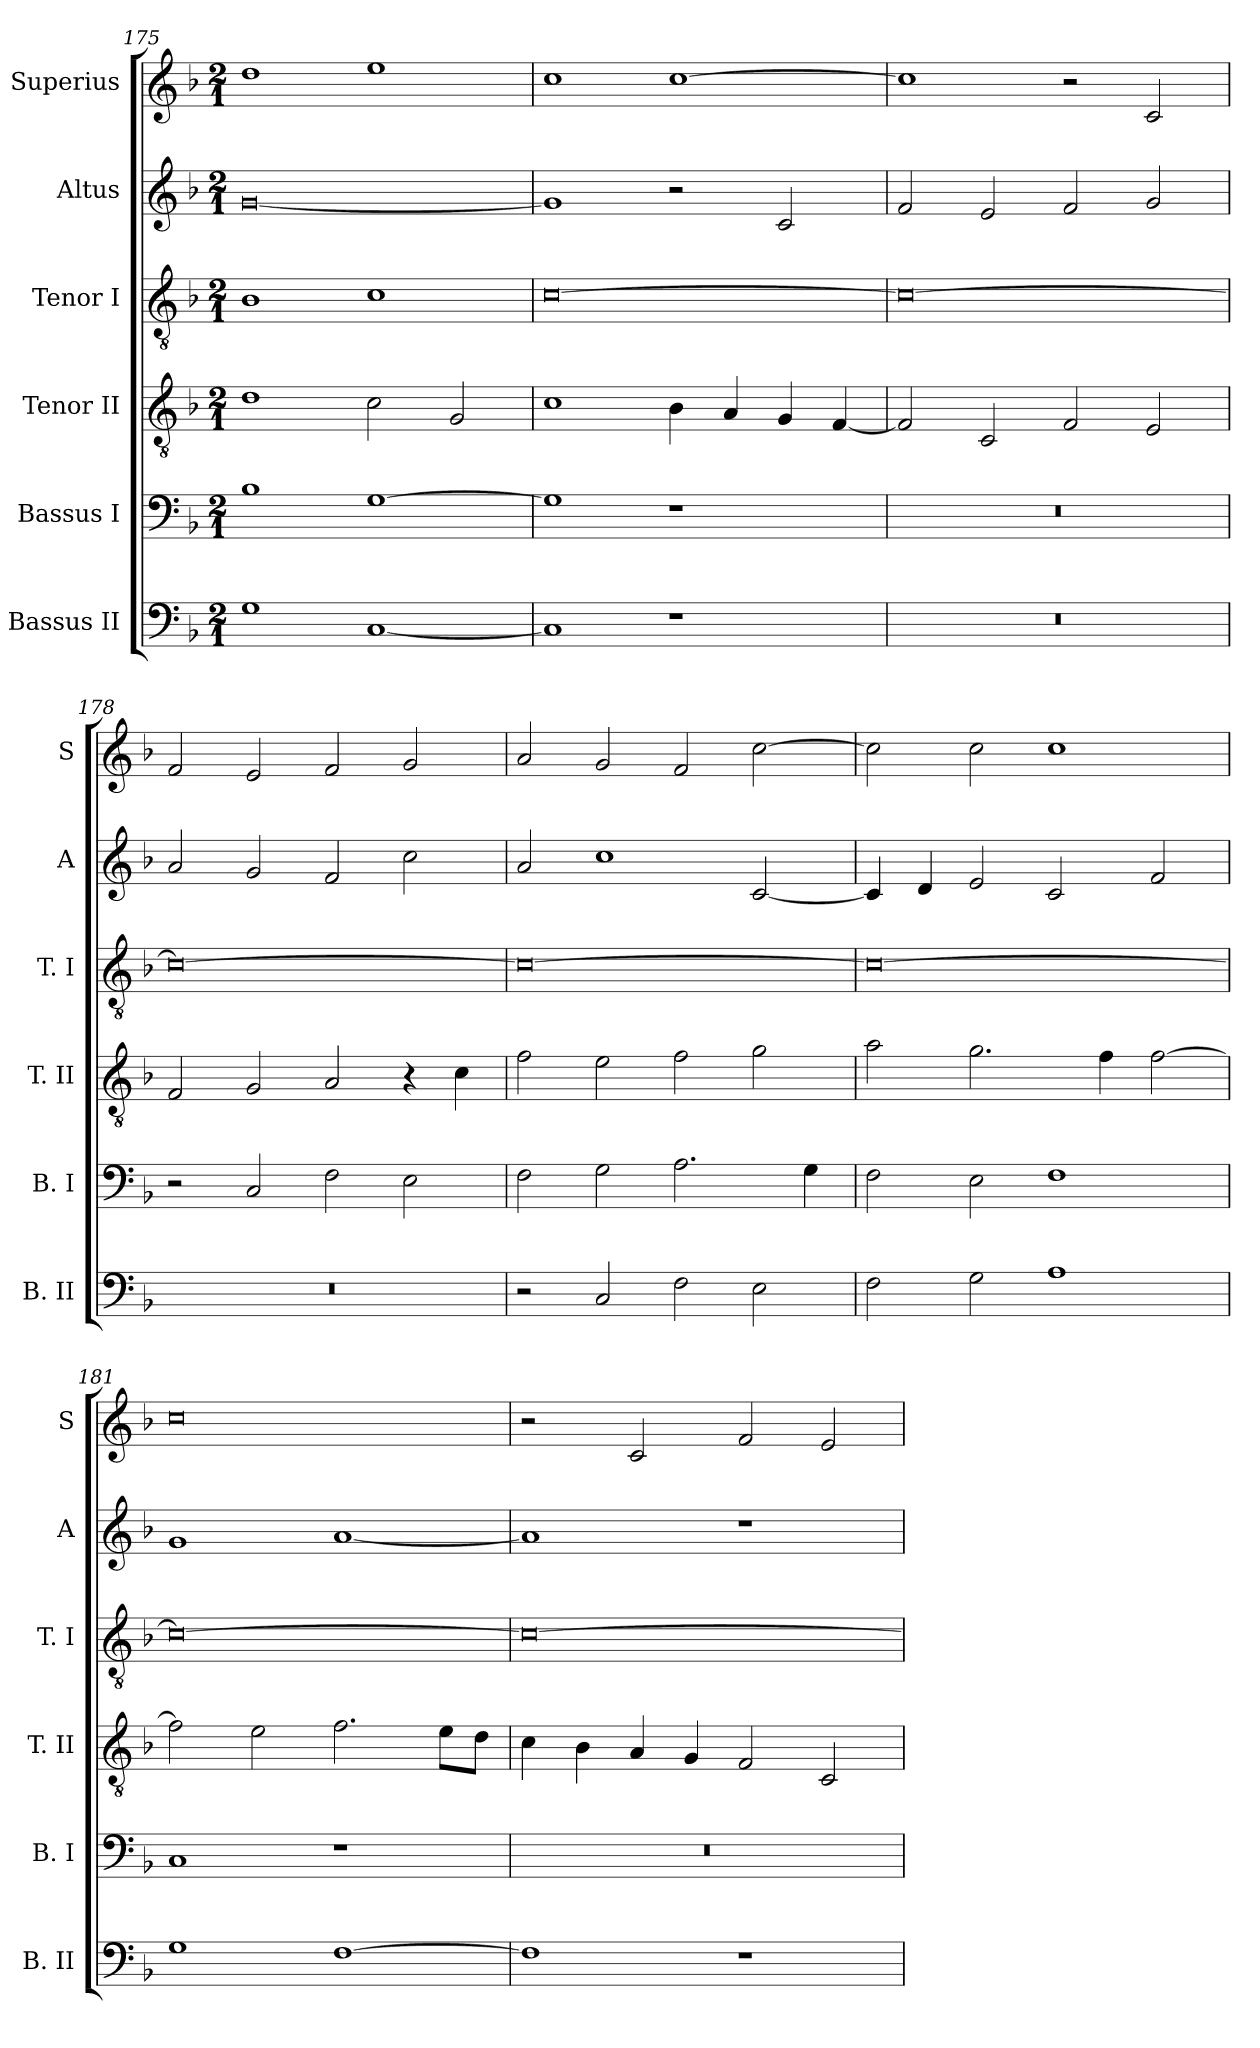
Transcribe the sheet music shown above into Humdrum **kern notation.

**kern	**kern	**kern	**kern	**kern	**kern
*part6	*part5	*part4	*part3	*part2	*part1
*staff6	*staff5	*staff4	*staff3	*staff2	*staff1
*I"Bassus II	*I"Bassus I	*I"Tenor II	*I"Tenor I	*I"Altus	*I"Superius
*I'B. II	*I'B. I	*I'T. II	*I'T. I	*I'A	*I'S
*clefF4	*clefF4	*clefGv2	*clefGv2	*clefG2	*clefG2
*k[b-]	*k[b-]	*k[b-]	*k[b-]	*k[b-]	*k[b-]
*F:	*F:	*F:	*F:	*F:	*F:
*M2/1	*M2/1	*M2/1	*M2/1	*M2/1	*M2/1
=175	=175	=175	=175	=175	=175
1G	1B-	1d	1B-	[0g	1dd
[1C	[1G	2c	1c	.	1ee
.	.	2G	.	.	.
=176	=176	=176	=176	=176	=176
1C]	1G]	1c	[0c	1g]	1cc
1r	1r	4B-	.	2r	[1cc
.	.	4A	.	.	.
.	.	4G	.	2c	.
.	.	[4F	.	.	.
=177	=177	=177	=177	=177	=177
0r	0r	2F]	0c_	2f	1cc]
.	.	2C	.	2e	.
.	.	2F	.	2f	2r
.	.	2E	.	2g	2c
=178	=178	=178	=178	=178	=178
0r	2r	2F	0c_	2a	2f
.	2C	2G	.	2g	2e
.	2F	2A	.	2f	2f
.	2E	4r	.	2cc	2g
.	.	4c	.	.	.
=179	=179	=179	=179	=179	=179
2r	2F	2f	0c_	2a	2a
2C	2G	2e	.	1cc	2g
2F	2.A	2f	.	.	2f
2E	.	2g	.	[2c	[2cc
.	4G	.	.	.	.
=180	=180	=180	=180	=180	=180
2F	2F	2a	0c_	4c]	2cc]
.	.	.	.	4d	.
2G	2E	2.g	.	2e	2cc
1A	1F	.	.	2c	1cc
.	.	4f	.	.	.
.	.	[2f	.	2f	.
=181	=181	=181	=181	=181	=181
1G	1C	2f]	0c_	1g	0cc
.	.	2e	.	.	.
[1F	1r	2.f	.	[1a	.
.	.	8eL	.	.	.
.	.	8dJ	.	.	.
=182	=182	=182	=182	=182	=182
1F]	0r	4c	0c_	1a]	2r
.	.	4B-	.	.	.
.	.	4A	.	.	2c
.	.	4G	.	.	.
1r	.	2F	.	1r	2f
.	.	2C	.	.	2e
=	=	=	=	=	=
*-	*-	*-	*-	*-	*-
